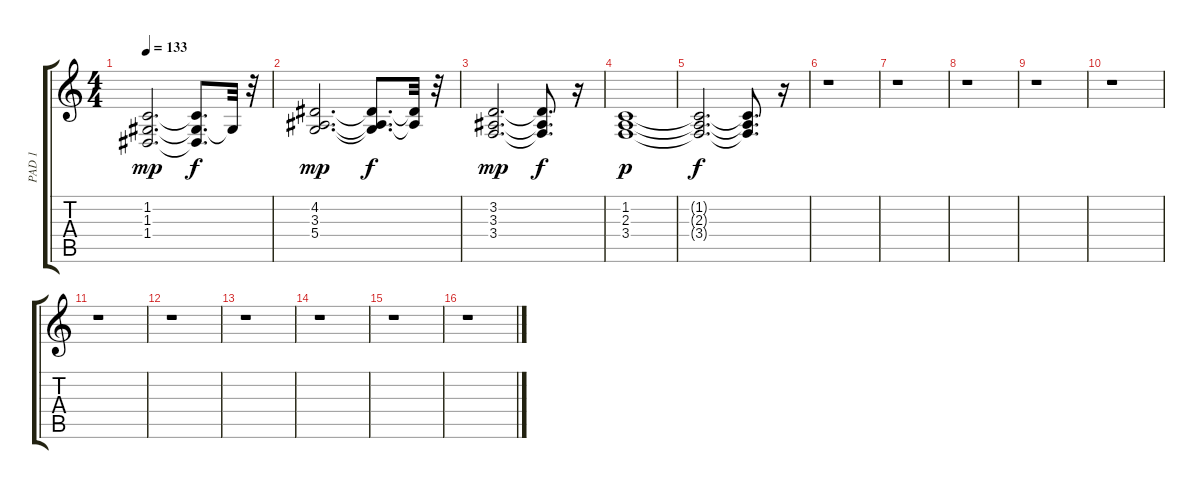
\track ("PAD 1                               " "PAD 1     ") {instrument synthstrings1}
\staff {score tabs}
\tuning (E4 B3 G3 D3 A2 E2) {hide}
\ts (4 4)
\tempo 133
\clef g2
\ks c
(1.2 1.3 1.4).2{d dy mp} (1.2{t} 1.3{t} 1.4{t}).8{d dy f} 1.3{t}.32 r.32 |
(4.2 3.3 5.4).2{d dy mp} (4.2{t} 3.3{t} 5.4{t}).8{d dy f} (4.2{t} 3.3{t}).32 r.32 |
(3.2 3.3 3.4).2{d dy mp} (3.2{t} 3.3{t} 3.4{t}).8{d dy f} r.16 |
(1.2 2.3 3.4).1{dy p} |
(1.2{t} 2.3{t} 3.4{t}).2{d dy f} (1.2{t} 2.3{t} 3.4{t}).8{d} r.16 |
r.1 |
r.1 |
r.1 |
r.1 |
r.1 |
r.1 |
r.1 |
r.1 |
r.1 |
r.1 |
r.1
